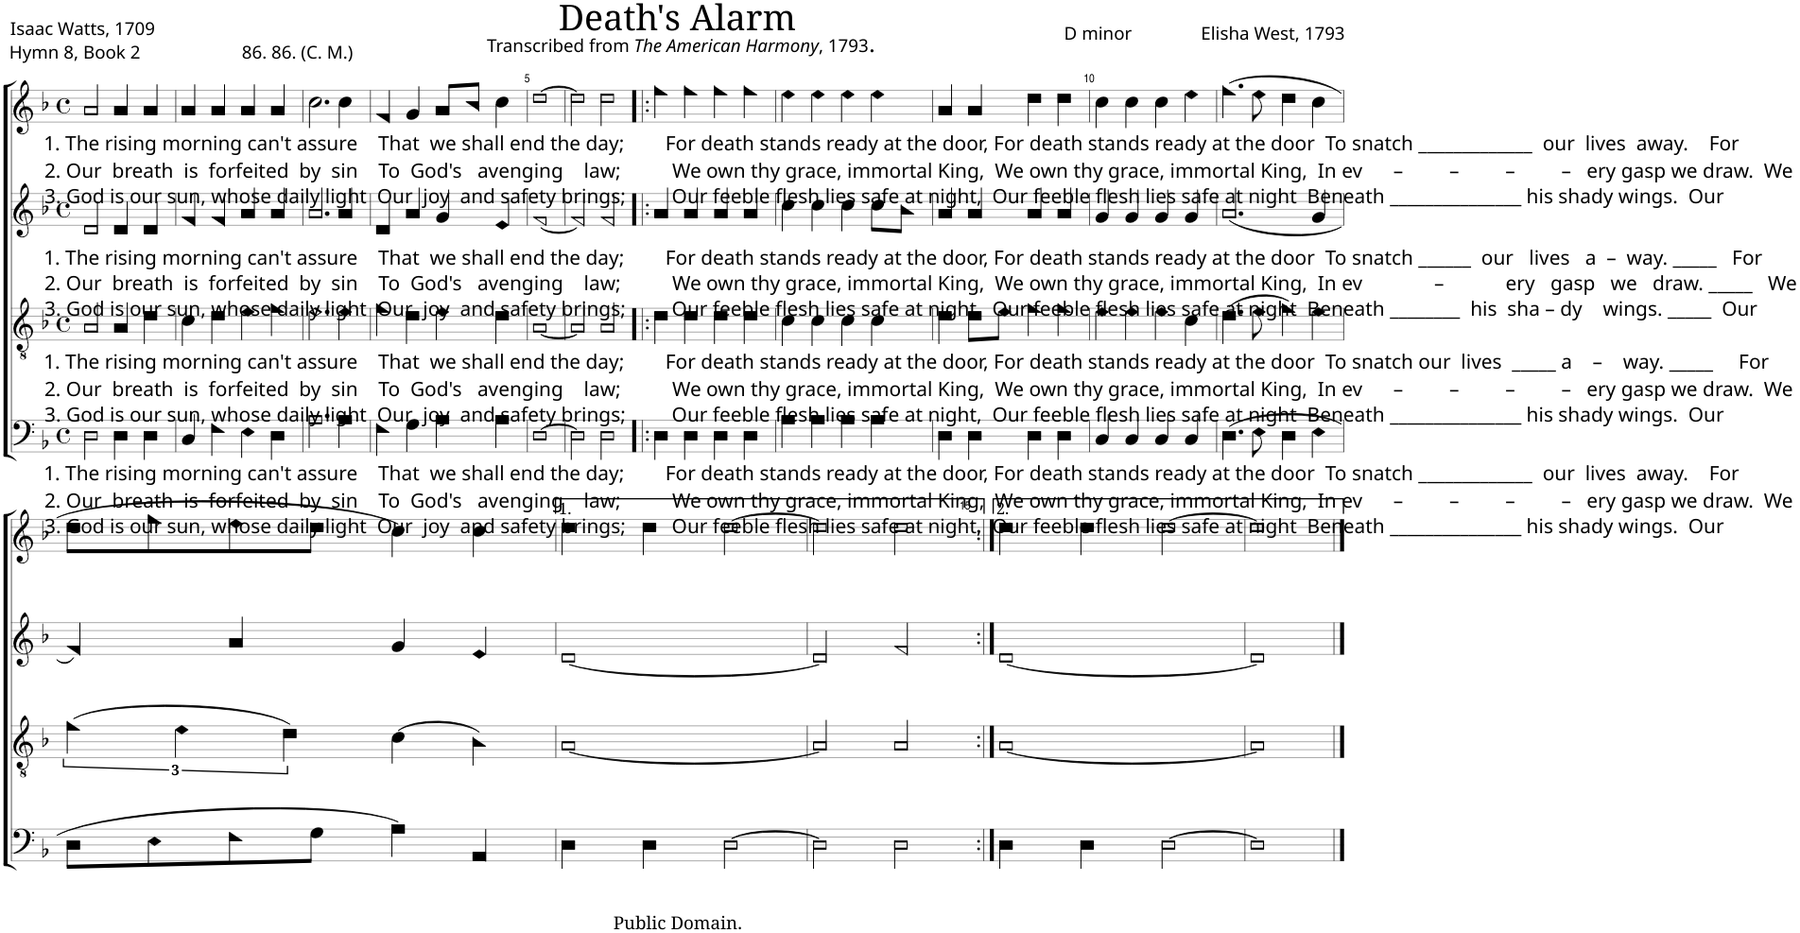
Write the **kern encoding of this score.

**kern	**kern	**kern	**kern
*part4	*part3	*part2	*part1
*staff4	*staff3	*staff2	*staff1
*I"Bass	*I"Tenor	*I"Voice	*I"Voice
*clefF4	*clefGv2	*clefG2	*clefG2
*k[b-]	*k[b-]	*k[b-]	*k[b-]
*M4/4	*M4/4	*M4/4	*M4/4
*met(c)	*met(c)	*met(c)	*met(c)
=1	=1	=1	=1
!	!	!	!LO:TX:b:t=1. The rising morning can't assure    That  we shall end the day;        For death stands ready at the door, For death stands ready at the door  To snatch _____________  our  lives  away.    For
!	!	!	!LO:TX:b:t=2. Our  breath  is  forfeited  by  sin    To  God's   avenging    law;          We own thy grace, immortal King,  We own thy grace, immortal King,  In ev      –         –         –         –   ery gasp we draw.  We
!	!	!	!LO:TX:b:t=3. God is our sun, whose daily light  Our  joy  and safety brings;         Our feeble flesh lies safe at night,  Our feeble flesh lies safe at night  Beneath _______________ his shady wings.  Our
!	!	!LO:TX:b:t=1. The rising morning can't assure    That  we shall end the day;        For death stands ready at the door, For death stands ready at the door  To snatch ______  our   lives   a  –  way. _____   For	!
!	!	!LO:TX:b:t=2. Our  breath  is  forfeited  by  sin    To  God's   avenging    law;          We own thy grace, immortal King,  We own thy grace, immortal King,  In ev              –            ery   gasp   we   draw. _____   We	!
!	!	!LO:TX:b:t=3. God is our sun, whose daily light  Our  joy  and safety brings;         Our feeble flesh lies safe at night,  Our feeble flesh lies safe at night  Beneath ________  his  sha – dy    wings. _____  Our	!
!	!LO:TX:b:t=1. The rising morning can't assure    That  we shall end the day;        For death stands ready at the door, For death stands ready at the door  To snatch our  lives  _____ a    –    way. _____     For	!	!
!	!LO:TX:b:t=2. Our  breath  is  forfeited  by  sin    To  God's   avenging    law;          We own thy grace, immortal King,  We own thy grace, immortal King,  In ev      –         –         –         –   ery gasp we draw.  We	!	!
!	!LO:TX:b:t=3. God is our sun, whose daily light  Our  joy  and safety brings;         Our feeble flesh lies safe at night,  Our feeble flesh lies safe at night  Beneath _______________ his shady wings.  Our	!	!
!LO:TX:b:t=1. The rising morning can't assure    That  we shall end the day;        For death stands ready at the door, For death stands ready at the door  To snatch _____________  our  lives  away.    For	!	!	!
!LO:TX:b:t=2. Our  breath  is  forfeited  by  sin    To  God's   avenging    law;          We own thy grace, immortal King,  We own thy grace, immortal King,  In ev      –         –         –         –   ery gasp we draw.  We	!	!	!
!LO:TX:b:t=3. God is our sun, whose daily light  Our  joy  and safety brings;         Our feeble flesh lies safe at night,  Our feeble flesh lies safe at night  Beneath _______________ his shady wings.  Our	!	!	!
2D!\	2A!/	2d!/	2a!/
4D!\	4A!/	4d!/	4a!/
4D!\	4d!\	4d!/	4a!/
=2	=2	=2	=2
4C!/	4c!\	4f!/	4a!/
4F!\	4d!\	4f!/	4a!/
4E!\	4e!\	4a!/	4a!/
4D!\	4f!\	4a!/	4a!/
=3	=3	=3	=3
2.A!\	2.e!\	2.a!/	2.cc!\
4A!\	4e!\	4a!/	4cc!\
=4	=4	=4	=4
4F!\	4f!\	4d!/	4f!/
4G!\	4d!\	4a!/	4g!/
4A!\	4e!\	4g!/	8a!/L
.	.	.	8b-!/J
4A!\	4d!\	4e!/	4cc!\
=5	=5	=5	=5
[1D!	[1A!	[1f!	[1dd!
=6	=6	=6	=6
2D!\]	2A!/]	2f!/]	2dd!\]
2D!\	2A!/	2f!/	2dd!\
=7!|:	=7!|:	=7!|:	=7!|:
4D!\	4d!\	4a!/	4ff!\
4D!\	4d!\	4a!/	4ff!\
4D!\	4d!\	4a!/	4ff!\
4D!\	4d!\	4a!/	4ff!\
=8	=8	=8	=8
4A!\	4c!\	4cc!\	4ee!\
4A!\	4c!\	4cc!\	4ee!\
4A!\	4c!\	4cc!\	4ee!\
4A!\	4c!\	8cc!\L	4ee!\
.	.	8b-!\J	.
=9	=9	=9	=9
4D!\	4d!\	4a!/	4a!/
4D!\	8d!\L	4a!/	4a!/
.	8e!\J	.	.
4D!\	4f!\	4a!/	4dd!\
4D!\	4f!\	4a!/	4dd!\
=10	=10	=10	=10
4C!/	4e!\	4g!/	4cc!\
4C!/	4e!\	4g!/	4cc!\
4C!/	4e!\	4g!/	4cc!\
4C!/	4c!\	4g!/	4ee!\
=11	=11	=11	=11
(4.D!\	(4.d!\	(2.a!/	(4.ff!\
8E!\	8e!\	.	8ee!\
4D!\	4f!\)	.	4dd!\
4E!\	4e!\	4g!/	4cc!\
!!LO:LB:g=z
=12	=12	=12	=12
8D!\L	(6f!\	4f!/)	8dd!\L
8E!\	.	.	8ff!\
.	6e!\	.	.
8F!\	.	4a!/	8ee!\
.	6d!\)	.	.
8G!\J	.	.	8dd!\J
4A!\)	(4c!\	4g!/	4cc!\)
4AA!/	4B-!\)	4e!/	4cc!\
=13	=13	=13	=13
4D!\	[1A!	[1d!	4dd!\
4D!\	.	.	4dd!\
[2D!\	.	.	[2dd!\
=14	=14	=14	=14
2D!\]	2A!/]	2d!/]	2dd!\]
2D!\	2A!/	2f!/	2dd!\
=15:|!	=15:|!	=15:|!	=15:|!
4D!\	[1A!	[1d!	4dd!\
4D!\	.	.	4dd!\
[2D!\	.	.	[2dd!\
=16	=16	=16	=16
1D!]	1A!]	1d!]	1dd!]
==	==	==	==
*-	*-	*-	*-
